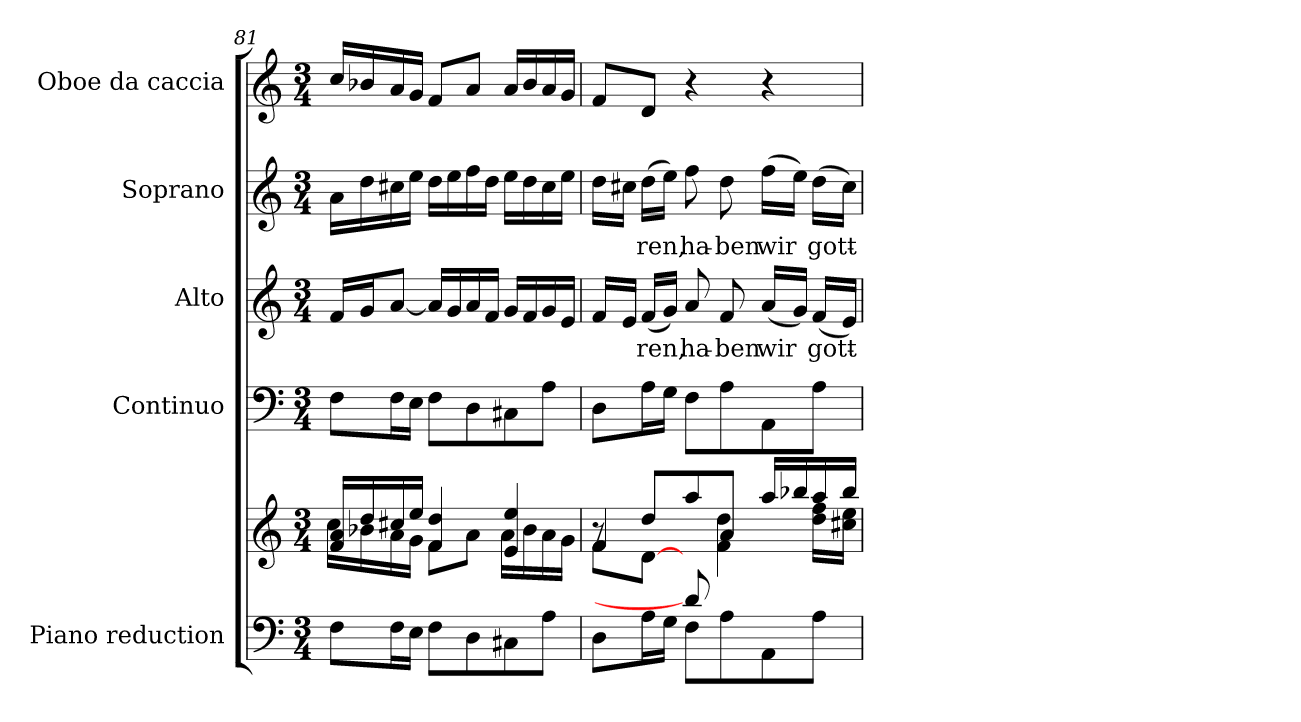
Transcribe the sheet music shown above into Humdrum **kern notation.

**kern	**kern	**kern	**kern	**text	**kern	**text	**kern
*part5	*part5	*part4	*part3	*part3	*part2	*part2	*part1
*staff6	*staff5	*staff4	*staff3	*staff3	*staff2	*staff2	*staff1
*I"Piano reduction	*	*I"Continuo	*I"Alto	*	*I"Soprano	*	*I"Oboe da caccia
*I'Pno	*	*	*	*	*	*	*I'Ob
*clefF4	*clefG2	*clefF4	*clefG2	*	*clefG2	*	*clefG2
*k[]	*k[]	*k[]	*k[]	*	*k[]	*	*k[]
*M3/4	*M3/4	*M3/4	*M3/4	*	*M3/4	*	*M3/4
=81	=81	=81	=81	=81	=81	=81	=81
*	*^	*	*	*	*	*	*
8F\L	16f/ 16a/LL	16cc\LL	8F\L	16f/LL	.	16a\LL	.	16cc/LL
.	16dd/	16b-X\	.	16g/J	.	16dd\	.	16b-X/
16F\L	16cc#X/	16a\	16F\L	[8a/J	.	16cc#X\	.	16a/
16E\JJ	16ee/JJ	16g\JJ	16E\JJ	.	.	16ee\JJ	.	16g/JJ
8F\L	4f/ 4dd/	8f\L	8F\L	16a/LL]	.	16dd\LL	.	8f/L
.	.	.	.	16g/	.	16ee\	.	.
8D\	.	8a\J	8D\	16a/	.	16ff\	.	8a/J
.	.	.	.	16f/JJ	.	16dd\JJ	.	.
8C#X\	4e/ 4ee/	16a\LL	8C#X\	16g/LL	.	16ee\LL	.	16a/LL
.	.	16b-\	.	16f/	.	16dd\	.	16b-/
8A\J	.	16a\	8A\J	16g/	.	16cc#\	.	16a/
.	.	16g\JJ	.	16e/JJ	.	16ee\JJ	.	16g/JJ
=82	=82	=82	=82	=82	=82	=82	=82	=82
*^	*	*^	*	*	*	*	*	*
4ryy	8D\L	8r	4f/	8f\L	8D\L	16f/LL	.	16dd\LL	.	8f/L
.	.	.	.	.	.	16e/JJ	.	16cc#X\JJ	.	.
!	!	!	!	!	!	!	!LO:LY:b	!	!LO:LY:b	!
.	16A\L	8dd/L	.	[>8d\J	16A\L	(16f/LL	-ren,	(16dd\LL	-ren,	8d/J
.	16G\JJ	.	.	.	16G\JJ	16g/JJ)	.	16ee\JJ)	.	.
!	!	!	!	!	!	!	!LO:LY:b	!	!LO:LY:b	!
8d/]	8F\L	8aa/	8ryy	2ryy	8F\L	8a/	ha-	8ff\	ha-	4r
!	!	!	!	!	!	!	!LO:LY:b	!	!LO:LY:b	!
8ryy	8A\	8a/J	4f\ 4dd\	.	8A\	8f/	-ben	8dd\	-ben	.
!	!	!	!	!	!	!	!LO:LY:b	!	!LO:LY:b	!
4ryy	8AA\	16aa/LL	.	.	8AA\	(16a/LL	wir	(16ff\LL	wir	4r
.	.	16bb-X/	.	.	.	16g/JJ)	.	16ee\JJ)	.	.
!	!	!	!	!	!	!	!LO:LY:b	!	!LO:LY:b	!
.	8A\J	16aa/	16dd\ 16ff\LL	.	8A\J	(16f/LL	gott-	(16dd\LL	gott-	.
.	.	16bb-/JJ	16cc#X\ 16ee\JJ	.	.	16e/JJ)	.	16cc#\JJ)	.	.
*v	*v	*	*	*	*	*	*	*	*	*
*	*v	*v	*v	*	*	*	*	*	*
=	=	=	=	=	=	=	=
*-	*-	*-	*-	*-	*-	*-	*-
